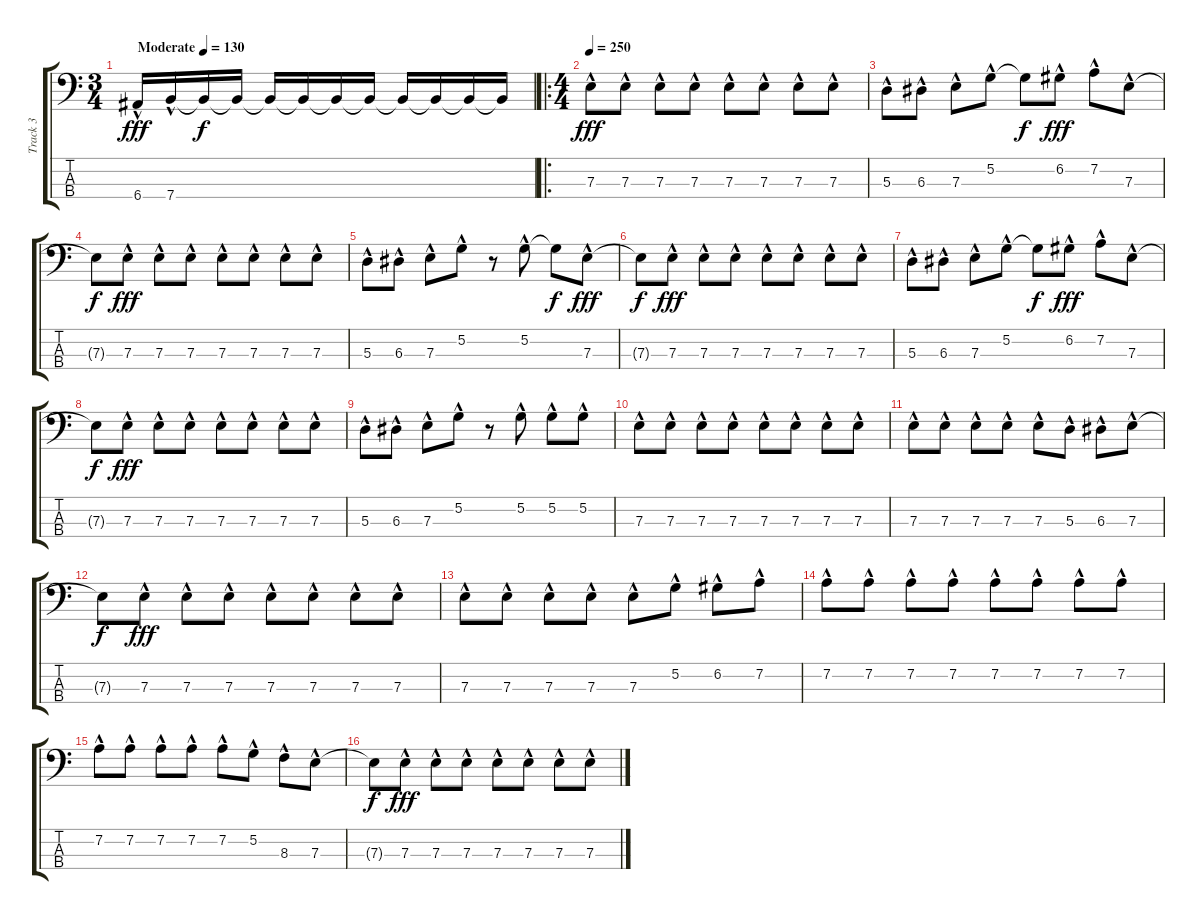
\track ("Track 3" "Track 3") {instrument electricbasspick}
\staff {score tabs}
\tuning (G2 D2 A1 E1) {hide}
\ts (3 4)
\tempo (130 "Moderate")
\clef f4
\ks c
6.4{hac}.16{dy fff instrument electricbasspick} 7.4{hac}.16 7.4{t}.16{dy f} 7.4{t}.16 7.4{t}.16 7.4{t}.16 7.4{t}.16 7.4{t}.16 7.4{t}.16 7.4{t}.16 7.4{t}.16 7.4{t}.16 |
\ro
\ts (4 4)
\tempo 250
7.3{hac}.8{dy fff} 7.3{hac}.8 7.3{hac}.8 7.3{hac}.8 7.3{hac}.8 7.3{hac}.8 7.3{hac}.8 7.3{hac}.8 |
5.3{hac}.8 6.3{hac}.8 7.3{hac}.8 5.2{hac}.8 5.2{t}.8{dy f} 6.2{hac}.8{dy fff} 7.2{hac}.8 7.3{hac}.8 |
7.3{t}.8{dy f} 7.3{hac}.8{dy fff} 7.3{hac}.8 7.3{hac}.8 7.3{hac}.8 7.3{hac}.8 7.3{hac}.8 7.3{hac}.8 |
5.3{hac}.8 6.3{hac}.8 7.3{hac}.8 5.2{hac}.8 r.8 5.2{hac}.8 5.2{t}.8{dy f} 7.3{hac}.8{dy fff} |
7.3{t}.8{dy f} 7.3{hac}.8{dy fff} 7.3{hac}.8 7.3{hac}.8 7.3{hac}.8 7.3{hac}.8 7.3{hac}.8 7.3{hac}.8 |
5.3{hac}.8 6.3{hac}.8 7.3{hac}.8 5.2{hac}.8 5.2{t}.8{dy f} 6.2{hac}.8{dy fff} 7.2{hac}.8 7.3{hac}.8 |
7.3{t}.8{dy f} 7.3{hac}.8{dy fff} 7.3{hac}.8 7.3{hac}.8 7.3{hac}.8 7.3{hac}.8 7.3{hac}.8 7.3{hac}.8 |
5.3{hac}.8 6.3{hac}.8 7.3{hac}.8 5.2{hac}.8 r.8 5.2{hac}.8 5.2{hac}.8 5.2{hac}.8 |
7.3{hac}.8 7.3{hac}.8 7.3{hac}.8 7.3{hac}.8 7.3{hac}.8 7.3{hac}.8 7.3{hac}.8 7.3{hac}.8 |
7.3{hac}.8 7.3{hac}.8 7.3{hac}.8 7.3{hac}.8 7.3{hac}.8 5.3{hac}.8 6.3{hac}.8 7.3{hac}.8 |
7.3{t}.8{dy f} 7.3{hac}.8{dy fff} 7.3{hac}.8 7.3{hac}.8 7.3{hac}.8 7.3{hac}.8 7.3{hac}.8 7.3{hac}.8 |
7.3{hac}.8 7.3{hac}.8 7.3{hac}.8 7.3{hac}.8 7.3{hac}.8 5.2{hac}.8 6.2{hac}.8 7.2{hac}.8 |
7.2{hac}.8 7.2{hac}.8 7.2{hac}.8 7.2{hac}.8 7.2{hac}.8 7.2{hac}.8 7.2{hac}.8 7.2{hac}.8 |
7.2{hac}.8 7.2{hac}.8 7.2{hac}.8 7.2{hac}.8 7.2{hac}.8 5.2{hac}.8 8.3{hac}.8 7.3{hac}.8 |
7.3{t}.8{dy f} 7.3{hac}.8{dy fff} 7.3{hac}.8 7.3{hac}.8 7.3{hac}.8 7.3{hac}.8 7.3{hac}.8 7.3{hac}.8
